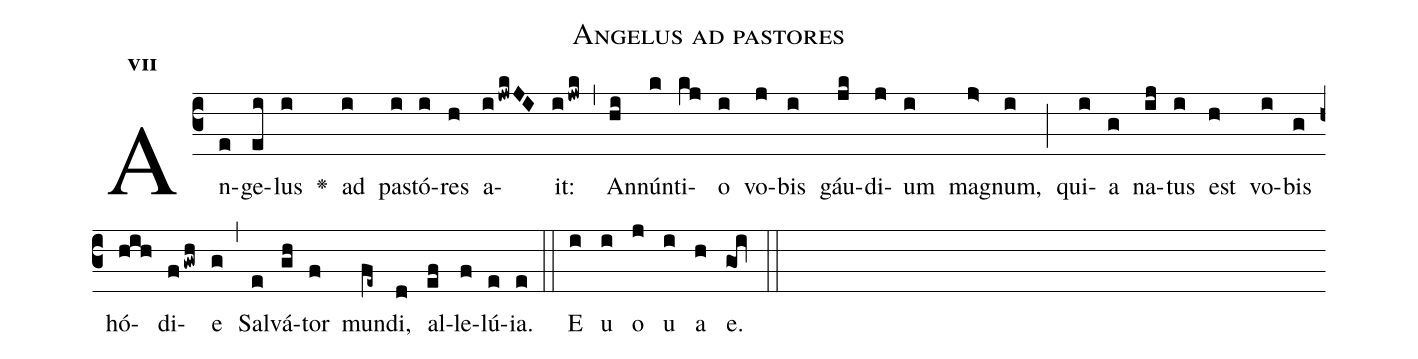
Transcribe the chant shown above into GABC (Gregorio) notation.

name:Angelus ad pastores;
office-part:Antiphona;
mode:7;
%%
initial-style: 1;
name: Angelus ad pastores
book: Antiphonae & Responsoria/Tomus I, p. 81;
occasion: In Nativitate Domini;
office-part: Laudes Ant 2;
user-notes: ;
commentary: ;
annotation: 7d;
centering-scheme: english;
fontsize: 12;
font: OFLSortsMillGoudy;
height: 11;
width: 4.5;
%%
(c3)An(e)ge(ei)lus(i) <v>\greheightstar</v>() ad(i) pa(i)stó(i)res(h) a(ijwkJI)it:(ijwk) (,) An(hi)nún(k)ti(kj)o(i) vo(j)bis(i) gáu(jk)di(j)um(i) ma(j>)gnum,(i) (;) qui(i)a(g) na(ij)tus(i) est(h) vo(i)bis(g) hó(hih)di(fgwh)e(g) (,) Sal(e)vá(gh)tor(f) mun(fe~)di,(d) al(ef)le(f)lú(e)ia.(e) (::)
E(i) u(i) o(j) u(i) a(h) e.(goi) (::)
